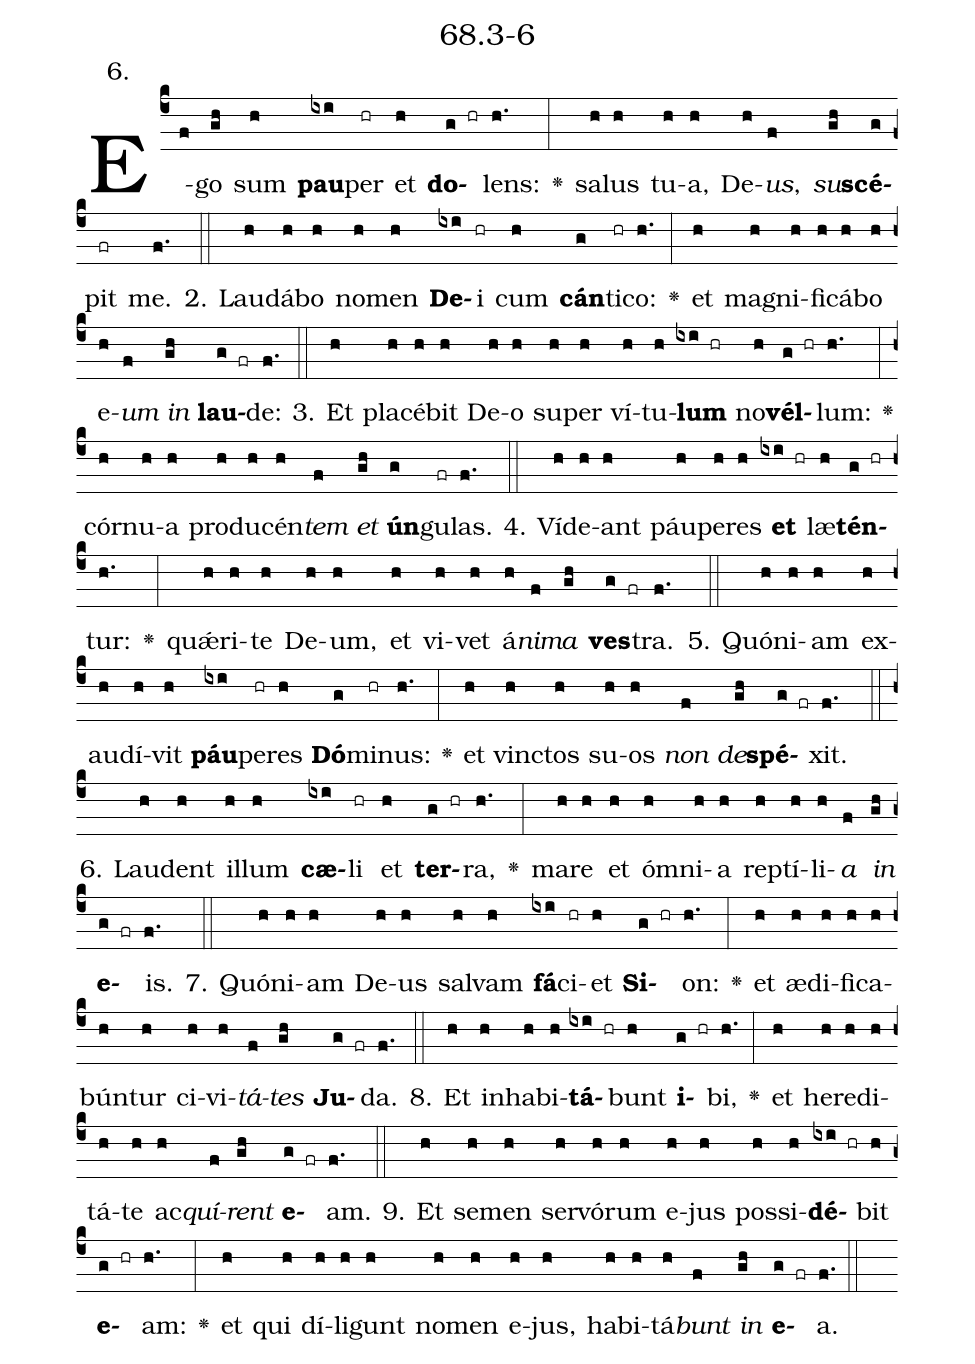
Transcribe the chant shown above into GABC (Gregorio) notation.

name: 68.3-6;
annotation: 6.;
%%
(c4)E(f)go(gh) sum(h) <b>pau</b>(ixi)per(hr) et(h) <b>do</b>(g hr)lens:(h.) <v>\greheightstar</v>(:) sa(h)lus(h) tu(h)a,(h) De(h)<i>us</i>,(f) <i>su</i>(gh)<b>scé</b>(g)pit(fr) me.(f.) (::)
2. Lau(h)dá(h)bo(h) no(h)men(h) <b>De</b>(ixi)i(hr) cum(h) <b>cán</b>(g)ti(hr)co:(h.) <v>\greheightstar</v>(:) et(h) ma(h)gni(h)fi(h)cá(h)bo(h) e(h)<i>um</i>(f) <i>in</i>(gh) <b>lau</b>(g fr)de:(f.) (::)
3. Et(h) pla(h)cé(h)bit(h) De(h)o(h) su(h)per(h) ví(h)tu(h)<b>lum</b>(ixi hr) no(h)<b>vél</b>(g hr)lum:(h.) <v>\greheightstar</v>(:) cór(h)nu(h)a(h) pro(h)du(h)cén(h)<i>tem</i>(f) <i>et</i>(gh) <b>ún</b>(g)gu(fr)las.(f.) (::)
4. Ví(h)de(h)ant(h) páu(h)pe(h)res(h) <b>et</b>(ixi hr) læ(h)<b>tén</b>(g hr)tur:(h.) <v>\greheightstar</v>(:) quǽ(h)ri(h)te(h) De(h)um,(h) et(h) vi(h)vet(h) á(h)<i>ni</i>(f)<i>ma</i>(gh) <b>ves</b>(g fr)tra.(f.) (::)
5. Quón(h)i(h)am(h) ex(h)au(h)dí(h)vit(h) <b>páu</b>(ixi)pe(hr)res(h) <b>Dó</b>(g)mi(hr)nus:(h.) <v>\greheightstar</v>(:) et(h) vinc(h)tos(h) su(h)os(h) <i>non</i>(f) <i>de</i>(gh)<b>spé</b>(g fr)xit.(f.) (::)
6. Lau(h)dent(h) il(h)lum(h) <b>cæ</b>(ixi)li(hr) et(h) <b>ter</b>(g hr)ra,(h.) <v>\greheightstar</v>(:) ma(h)re(h) et(h) óm(h)ni(h)a(h) rep(h)tí(h)li(h)<i>a</i>(f) <i>in</i>(gh) <b>e</b>(g fr)is.(f.) (::)
7. Quón(h)i(h)am(h) De(h)us(h) sal(h)vam(h) <b>fá</b>(ixi)ci(hr)et(h) <b>Si</b>(g hr)on:(h.) <v>\greheightstar</v>(:) et(h) æ(h)di(h)fi(h)ca(h)bún(h)tur(h) ci(h)vi(h)<i>tá</i>(f)<i>tes</i>(gh) <b>Ju</b>(g fr)da.(f.) (::)
8. Et(h) in(h)ha(h)bi(h)<b>tá</b>(ixi hr)bunt(h) <b>i</b>(g hr)bi,(h.) <v>\greheightstar</v>(:) et(h) he(h)re(h)di(h)tá(h)te(h) ac(h)<i>quí</i>(f)<i>rent</i>(gh) <b>e</b>(g fr)am.(f.) (::)
9. Et(h) se(h)men(h) ser(h)vó(h)rum(h) e(h)jus(h) pos(h)si(h)<b>dé</b>(ixi hr)bit(h) <b>e</b>(g hr)am:(h.) <v>\greheightstar</v>(:) et(h) qui(h) dí(h)li(h)gunt(h) no(h)men(h) e(h)jus,(h) ha(h)bi(h)tá(h)<i>bunt</i>(f) <i>in</i>(gh) <b>e</b>(g fr)a.(f.) (::)
